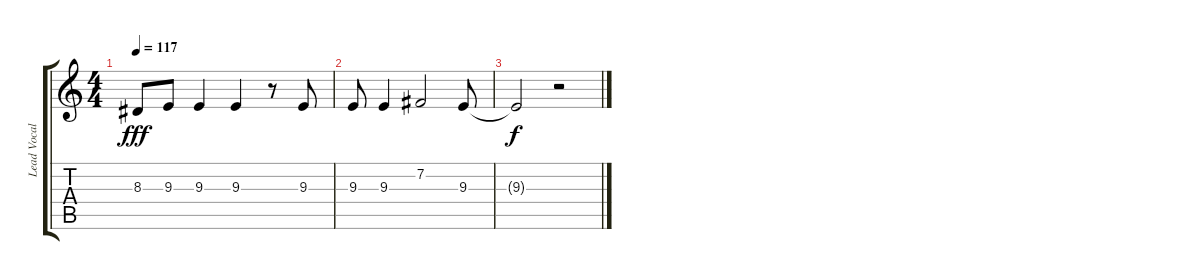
\track ("Lead Vocals" "Lead Vocal") {instrument clarinet}
\staff {score tabs}
\tuning (E4 B3 G3 D3 A2 E2) {hide}
\ts (4 4)
\tempo 117
\clef g2
\ks c
8.3.8{dy fff} 9.3.8 9.3.4 9.3.4 r.8 9.3.8 |
9.3.8 9.3.4 7.2.2 9.3.8 |
9.3{t}.2{dy f} r.2
